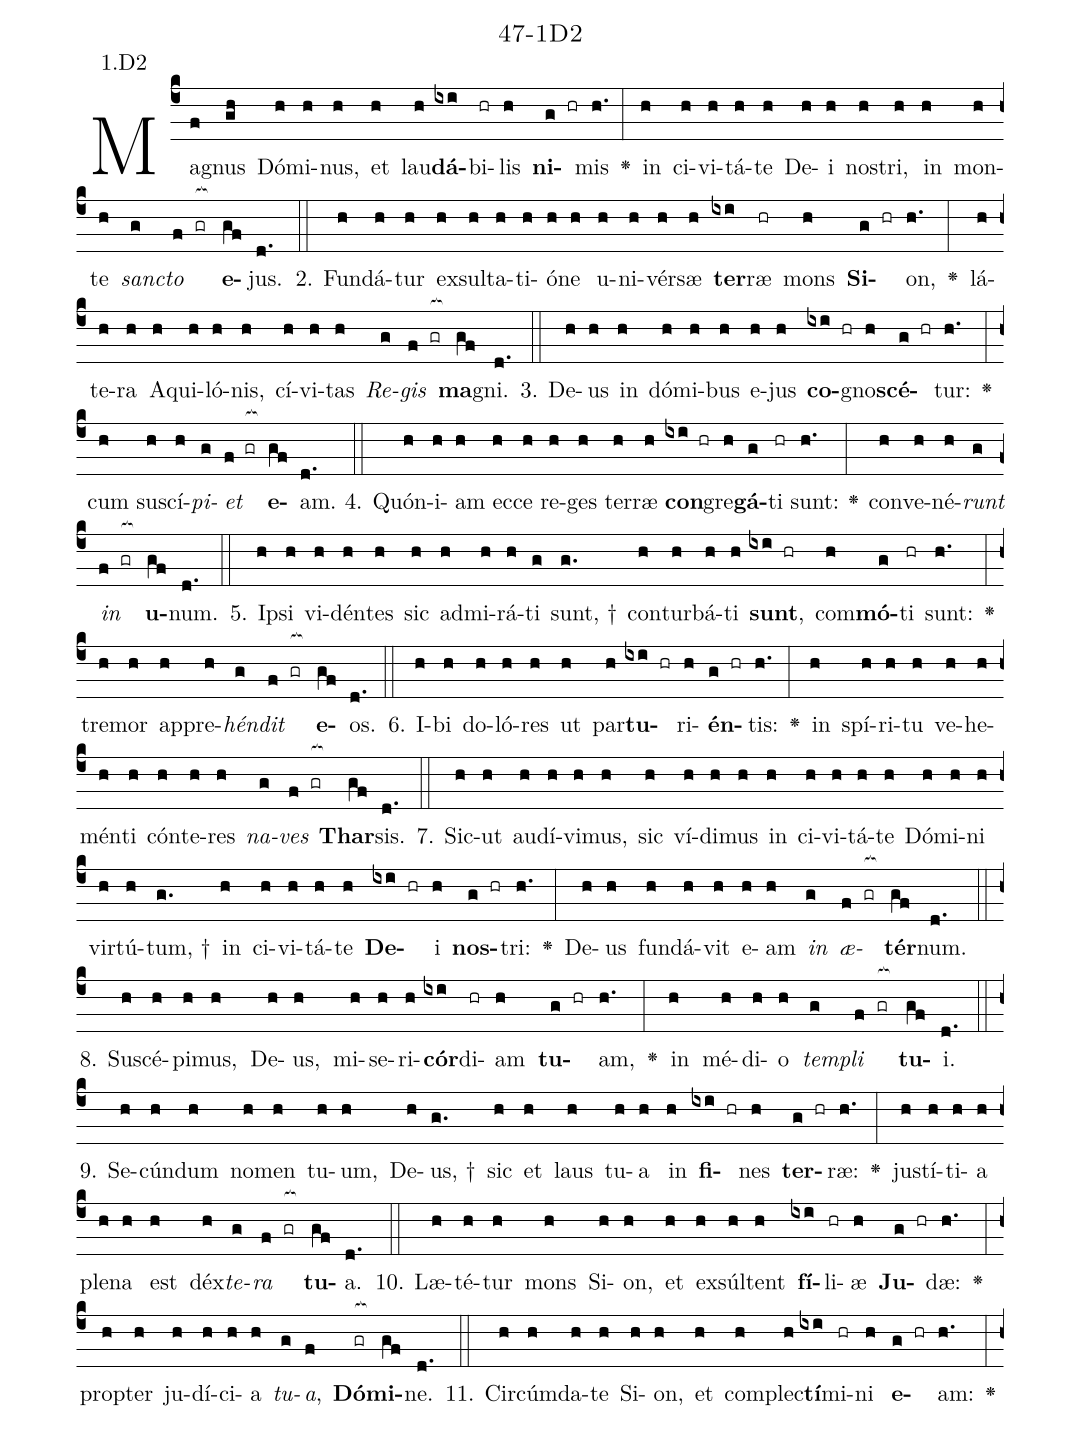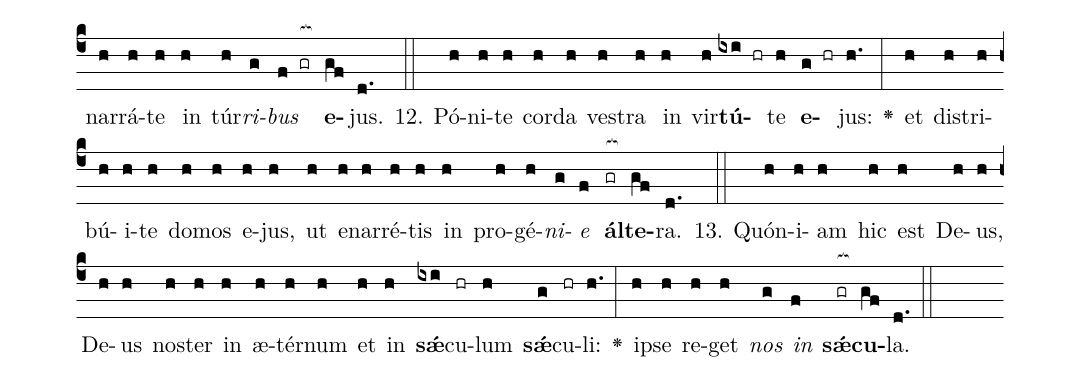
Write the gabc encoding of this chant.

name: 47-1D2;
annotation: 1.D2;
%%
(c4)Ma(f)gnus(gh) Dó(h)mi(h)nus,(h) et(h) lau(h)<b>dá</b>(ixi)bi(hr)lis(h) <b>ni</b>(g hr)mis(h.) <v>\greheightstar</v>(:) in(h) ci(h)vi(h)tá(h)te(h) De(h)i(h) nos(h)tri,(h) in(h) mon(h)te(h) <i>sanc</i>(g)<i>to</i>(f gr[ocb:1{]) <b>e</b>(gf[ocb:0}])jus.(d.) (::)
2. Fun(h)dá(h)tur(h) ex(h)sul(h)ta(h)ti(h)ó(h)ne(h) u(h)ni(h)vér(h)sæ(h) <b>ter</b>(ixi)ræ(hr) mons(h) <b>Si</b>(g hr)on,(h.) <v>\greheightstar</v>(:) lá(h)te(h)ra(h) A(h)qui(h)ló(h)nis,(h) cí(h)vi(h)tas(h) <i>Re</i>(g)<i>gis</i>(f gr[ocb:1{]) <b>ma</b>(gf[ocb:0}])gni.(d.) (::)
3. De(h)us(h) in(h) dó(h)mi(h)bus(h) e(h)jus(h) <b>co</b>(ixi hr)gno(h)<b>scé</b>(g hr)tur:(h.) <v>\greheightstar</v>(:) cum(h) su(h)scí(h)<i>pi</i>(g)<i>et</i>(f gr[ocb:1{]) <b>e</b>(gf[ocb:0}])am.(d.) (::)
4. Quón(h)i(h)am(h) ec(h)ce(h) re(h)ges(h) ter(h)ræ(h) <b>con</b>(ixi hr)gre(h)<b>gá</b>(g)ti(hr) sunt:(h.) <v>\greheightstar</v>(:) con(h)ve(h)né(h)<i>runt</i>(g) <i>in</i>(f gr[ocb:1{]) <b>u</b>(gf[ocb:0}])num.(d.) (::)
5. Ip(h)si(h) vi(h)dén(h)tes(h) sic(h) ad(h)mi(h)rá(h)ti(g) sunt, †(g.) con(h)tur(h)bá(h)ti(h) <b>sunt</b>,(ixi hr) com(h)<b>mó</b>(g)ti(hr) sunt:(h.) <v>\greheightstar</v>(:) tre(h)mor(h) ap(h)pre(h)<i>hén</i>(g)<i>dit</i>(f gr[ocb:1{]) <b>e</b>(gf[ocb:0}])os.(d.) (::)
6. I(h)bi(h) do(h)ló(h)res(h) ut(h) par(h)<b>tu</b>(ixi hr)ri(h)<b>én</b>(g hr)tis:(h.) <v>\greheightstar</v>(:) in(h) spí(h)ri(h)tu(h) ve(h)he(h)mén(h)ti(h) cón(h)te(h)res(h) <i>na</i>(g)<i>ves</i>(f gr[ocb:1{]) <b>Thar</b>(gf[ocb:0}])sis.(d.) (::)
7. Sic(h)ut(h) au(h)dí(h)vi(h)mus,(h) sic(h) ví(h)di(h)mus(h) in(h) ci(h)vi(h)tá(h)te(h) Dó(h)mi(h)ni(h) vir(h)tú(h)tum, †(g.) in(h) ci(h)vi(h)tá(h)te(h) <b>De</b>(ixi hr)i(h) <b>nos</b>(g hr)tri:(h.) <v>\greheightstar</v>(:) De(h)us(h) fun(h)dá(h)vit(h) e(h)am(h) <i>in</i>(g) <i>æ</i>(f gr[ocb:1{])<b>tér</b>(gf[ocb:0}])num.(d.) (::)
8. Su(h)scé(h)pi(h)mus,(h) De(h)us,(h) mi(h)se(h)ri(h)<b>cór</b>(ixi)di(hr)am(h) <b>tu</b>(g hr)am,(h.) <v>\greheightstar</v>(:) in(h) mé(h)di(h)o(h) <i>tem</i>(g)<i>pli</i>(f gr[ocb:1{]) <b>tu</b>(gf[ocb:0}])i.(d.) (::)
9. Se(h)cún(h)dum(h) no(h)men(h) tu(h)um,(h) De(h)us, †(g.) sic(h) et(h) laus(h) tu(h)a(h) in(h) <b>fi</b>(ixi hr)nes(h) <b>ter</b>(g hr)ræ:(h.) <v>\greheightstar</v>(:) jus(h)tí(h)ti(h)a(h) ple(h)na(h) est(h) déx(h)<i>te</i>(g)<i>ra</i>(f gr[ocb:1{]) <b>tu</b>(gf[ocb:0}])a.(d.) (::)
10. Læ(h)té(h)tur(h) mons(h) Si(h)on,(h) et(h) ex(h)súl(h)tent(h) <b>fí</b>(ixi)li(hr)æ(h) <b>Ju</b>(g hr)dæ:(h.) <v>\greheightstar</v>(:) prop(h)ter(h) ju(h)dí(h)ci(h)a(h) <i>tu</i>(g)<i>a</i>,(f) <b>Dó</b>(gr[ocb:1{])<b>mi</b>(gf[ocb:0}])ne.(d.) (::)
11. Cir(h)cúm(h)da(h)te(h) Si(h)on,(h) et(h) com(h)plec(h)<b>tí</b>(ixi)mi(hr)ni(h) <b>e</b>(g hr)am:(h.) <v>\greheightstar</v>(:) nar(h)rá(h)te(h) in(h) túr(h)<i>ri</i>(g)<i>bus</i>(f gr[ocb:1{]) <b>e</b>(gf[ocb:0}])jus.(d.) (::)
12. Pó(h)ni(h)te(h) cor(h)da(h) ves(h)tra(h) in(h) vir(h)<b>tú</b>(ixi hr)te(h) <b>e</b>(g hr)jus:(h.) <v>\greheightstar</v>(:) et(h) dis(h)tri(h)bú(h)i(h)te(h) do(h)mos(h) e(h)jus,(h) ut(h) e(h)nar(h)ré(h)tis(h) in(h) pro(h)gé(h)<i>ni</i>(g)<i>e</i>(f) <b>ál</b>(gr[ocb:1{])<b>te</b>(gf[ocb:0}])ra.(d.) (::)
13. Quón(h)i(h)am(h) hic(h) est(h) De(h)us,(h) De(h)us(h) nos(h)ter(h) in(h) æ(h)tér(h)num(h) et(h) in(h) <b>sǽ</b>(ixi)cu(hr)lum(h) <b>sǽ</b>(g)cu(hr)li:(h.) <v>\greheightstar</v>(:) ip(h)se(h) re(h)get(h) <i>nos</i>(g) <i>in</i>(f) <b>sǽ</b>(gr[ocb:1{])<b>cu</b>(gf[ocb:0}])la.(d.) (::)
